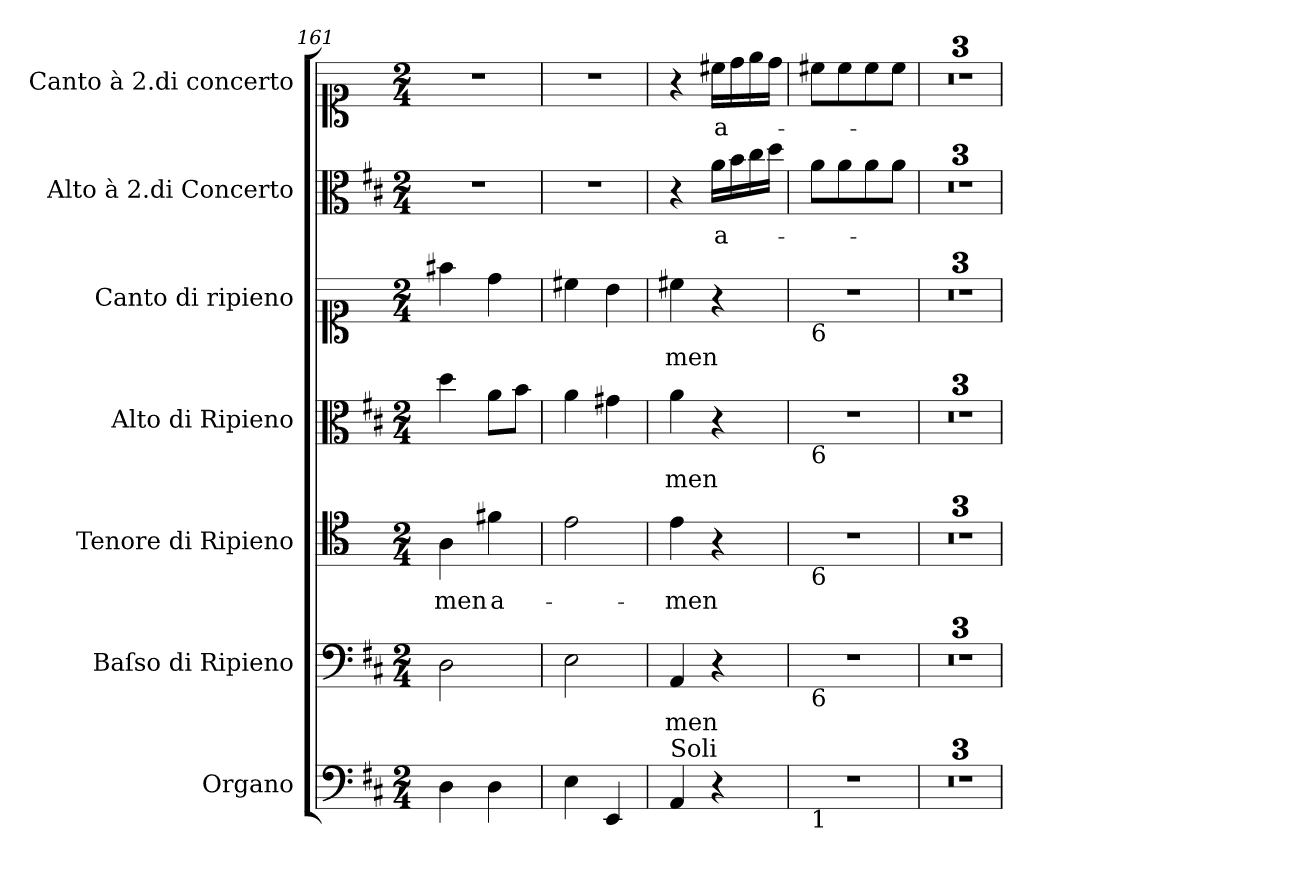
**kern	**kern	**text	**kern	**text	**kern	**text	**kern	**text	**kern	**text	**kern	**text
*part7	*part6	*part6	*part5	*part5	*part4	*part4	*part3	*part3	*part2	*part2	*part1	*part1
*staff7	*staff6	*staff6	*staff5	*staff5	*staff4	*staff4	*staff3	*staff3	*staff2	*staff2	*staff1	*staff1
*I"Organo	*I"Baſso di Ripieno	*	*I"Tenore di Ripieno	*	*I"Alto di Ripieno	*	*I"Canto di ripieno	*	*I"Alto à 2.di Concerto	*	*I"Canto à 2.di concerto	*
*I'org	*I'B rip	*	*I'T rip	*	*I'A rip	*	*	*	*I'A conc	*	*	*
*clefF4	*clefF4	*	*clefC4	*	*clefC3	*	*clefC1	*	*clefC3	*	*clefC1	*
*k[f#c#]	*k[f#c#]	*	*k[]	*	*k[f#c#]	*	*k[]	*	*k[f#c#]	*	*k[]	*
*M2/4	*M2/4	*	*M2/4	*	*M2/4	*	*M2/4	*	*M2/4	*	*M2/4	*
=161	=161	=161	=161	=161	=161	=161	=161	=161	=161	=161	=161	=161
4D\	2D\	.	4A\	-men	4dd\	.	4ff#\	.	2r	.	2r	.
4D\	.	.	4f#\	a-	8a\L	.	4dd\	.	.	.	.	.
.	.	.	.	.	8b\J	.	.	.	.	.	.	.
=162	=162	=162	=162	=162	=162	=162	=162	=162	=162	=162	=162	=162
4E\	2E\	.	2e\	.	4a\	.	4cc#\	.	2r	.	2r	.
4EE/	.	.	.	.	4g#X\	.	4b\	.	.	.	.	.
=163	=163	=163	=163	=163	=163	=163	=163	=163	=163	=163	=163	=163
!LO:TX:a:t=Soli	!	!	!	!	!	!	!	!	!	!	!	!
4AA/	4AA/	-men	4e\	-men	4a\	-men	4cc#\	-men	4r	.	4r	.
4r	4r	.	4r	.	4r	.	4r	.	16a\LL	a-	16cc#\LL	a-
.	.	.	.	.	.	.	.	.	16b\	.	16dd\	.
.	.	.	.	.	.	.	.	.	16cc#\	.	16ee\	.
.	.	.	.	.	.	.	.	.	16dd\JJ	.	16dd\JJ	.
=164	=164	=164	=164	=164	=164	=164	=164	=164	=164	=164	=164	=164
!	!	!	!	!	!	!	!LO:TX:b:t=6	!	!	!	!	!
!	!	!	!	!	!LO:TX:b:t=6	!	!	!	!	!	!	!
!	!	!	!LO:TX:b:t=6	!	!	!	!	!	!	!	!	!
!	!LO:TX:b:t=6	!	!	!	!	!	!	!	!	!	!	!
!LO:TX:b:t=1	!	!	!	!	!	!	!	!	!	!	!	!
2r	2r	.	2r	.	2r	.	2r	.	8a\L	.	8cc#\L	.
.	.	.	.	.	.	.	.	.	8a\	.	8cc#\	.
.	.	.	.	.	.	.	.	.	8a\	.	8cc#\	.
.	.	.	.	.	.	.	.	.	8a\J	.	8cc#\J	.
=	=	=	=	=	=	=	=	=	=	=	=	=
2ryy	2r	.	2r	.	2r	.	2r	.	2ryy	.	2ryy	.
=	=	=	=	=	=	=	=	=	=	=	=	=
2ryy	2r	.	2r	.	2r	.	2r	.	2ryy	.	2ryy	.
=	=	=	=	=	=	=	=	=	=	=	=	=
2ryy	2r	.	2r	.	2r	.	2r	.	2ryy	.	2ryy	.
=	=	=	=	=	=	=	=	=	=	=	=	=
*-	*-	*-	*-	*-	*-	*-	*-	*-	*-	*-	*-	*-
